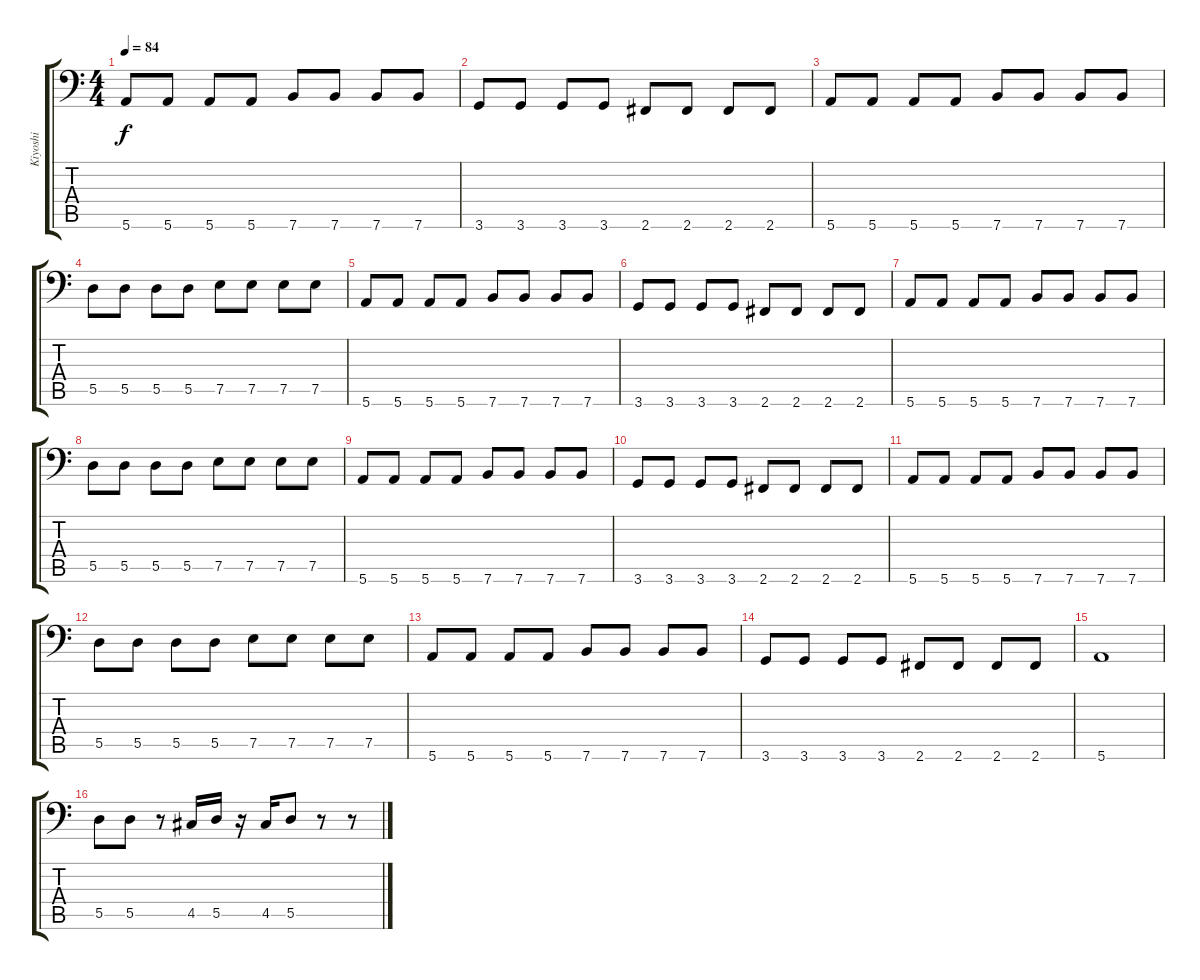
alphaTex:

\track ("Kiyoshi" "Kiyoshi") {instrument electricbasspick}
\staff {score tabs}
\tuning (E3 B2 G2 D2 A1 E1) {hide}
\ts (4 4)
\tempo 84
\clef f4
\ks c
5.6.8{dy f} 5.6.8 5.6.8 5.6.8 7.6.8 7.6.8 7.6.8 7.6.8 |
3.6.8 3.6.8 3.6.8 3.6.8 2.6.8 2.6.8 2.6.8 2.6.8 |
5.6.8 5.6.8 5.6.8 5.6.8 7.6.8 7.6.8 7.6.8 7.6.8 |
5.5.8 5.5.8 5.5.8 5.5.8 7.5.8 7.5.8 7.5.8 7.5.8 |
5.6.8 5.6.8 5.6.8 5.6.8 7.6.8 7.6.8 7.6.8 7.6.8 |
3.6.8 3.6.8 3.6.8 3.6.8 2.6.8 2.6.8 2.6.8 2.6.8 |
5.6.8 5.6.8 5.6.8 5.6.8 7.6.8 7.6.8 7.6.8 7.6.8 |
5.5.8 5.5.8 5.5.8 5.5.8 7.5.8 7.5.8 7.5.8 7.5.8 |
5.6.8 5.6.8 5.6.8 5.6.8 7.6.8 7.6.8 7.6.8 7.6.8 |
3.6.8 3.6.8 3.6.8 3.6.8 2.6.8 2.6.8 2.6.8 2.6.8 |
5.6.8 5.6.8 5.6.8 5.6.8 7.6.8 7.6.8 7.6.8 7.6.8 |
5.5.8 5.5.8 5.5.8 5.5.8 7.5.8 7.5.8 7.5.8 7.5.8 |
5.6.8 5.6.8 5.6.8 5.6.8 7.6.8 7.6.8 7.6.8 7.6.8 |
3.6.8 3.6.8 3.6.8 3.6.8 2.6.8 2.6.8 2.6.8 2.6.8 |
5.6.1 |
5.5.8 5.5.8 r.8 4.5.16 5.5.16 r.16 4.5.16 5.5.8 r.8 r.8
